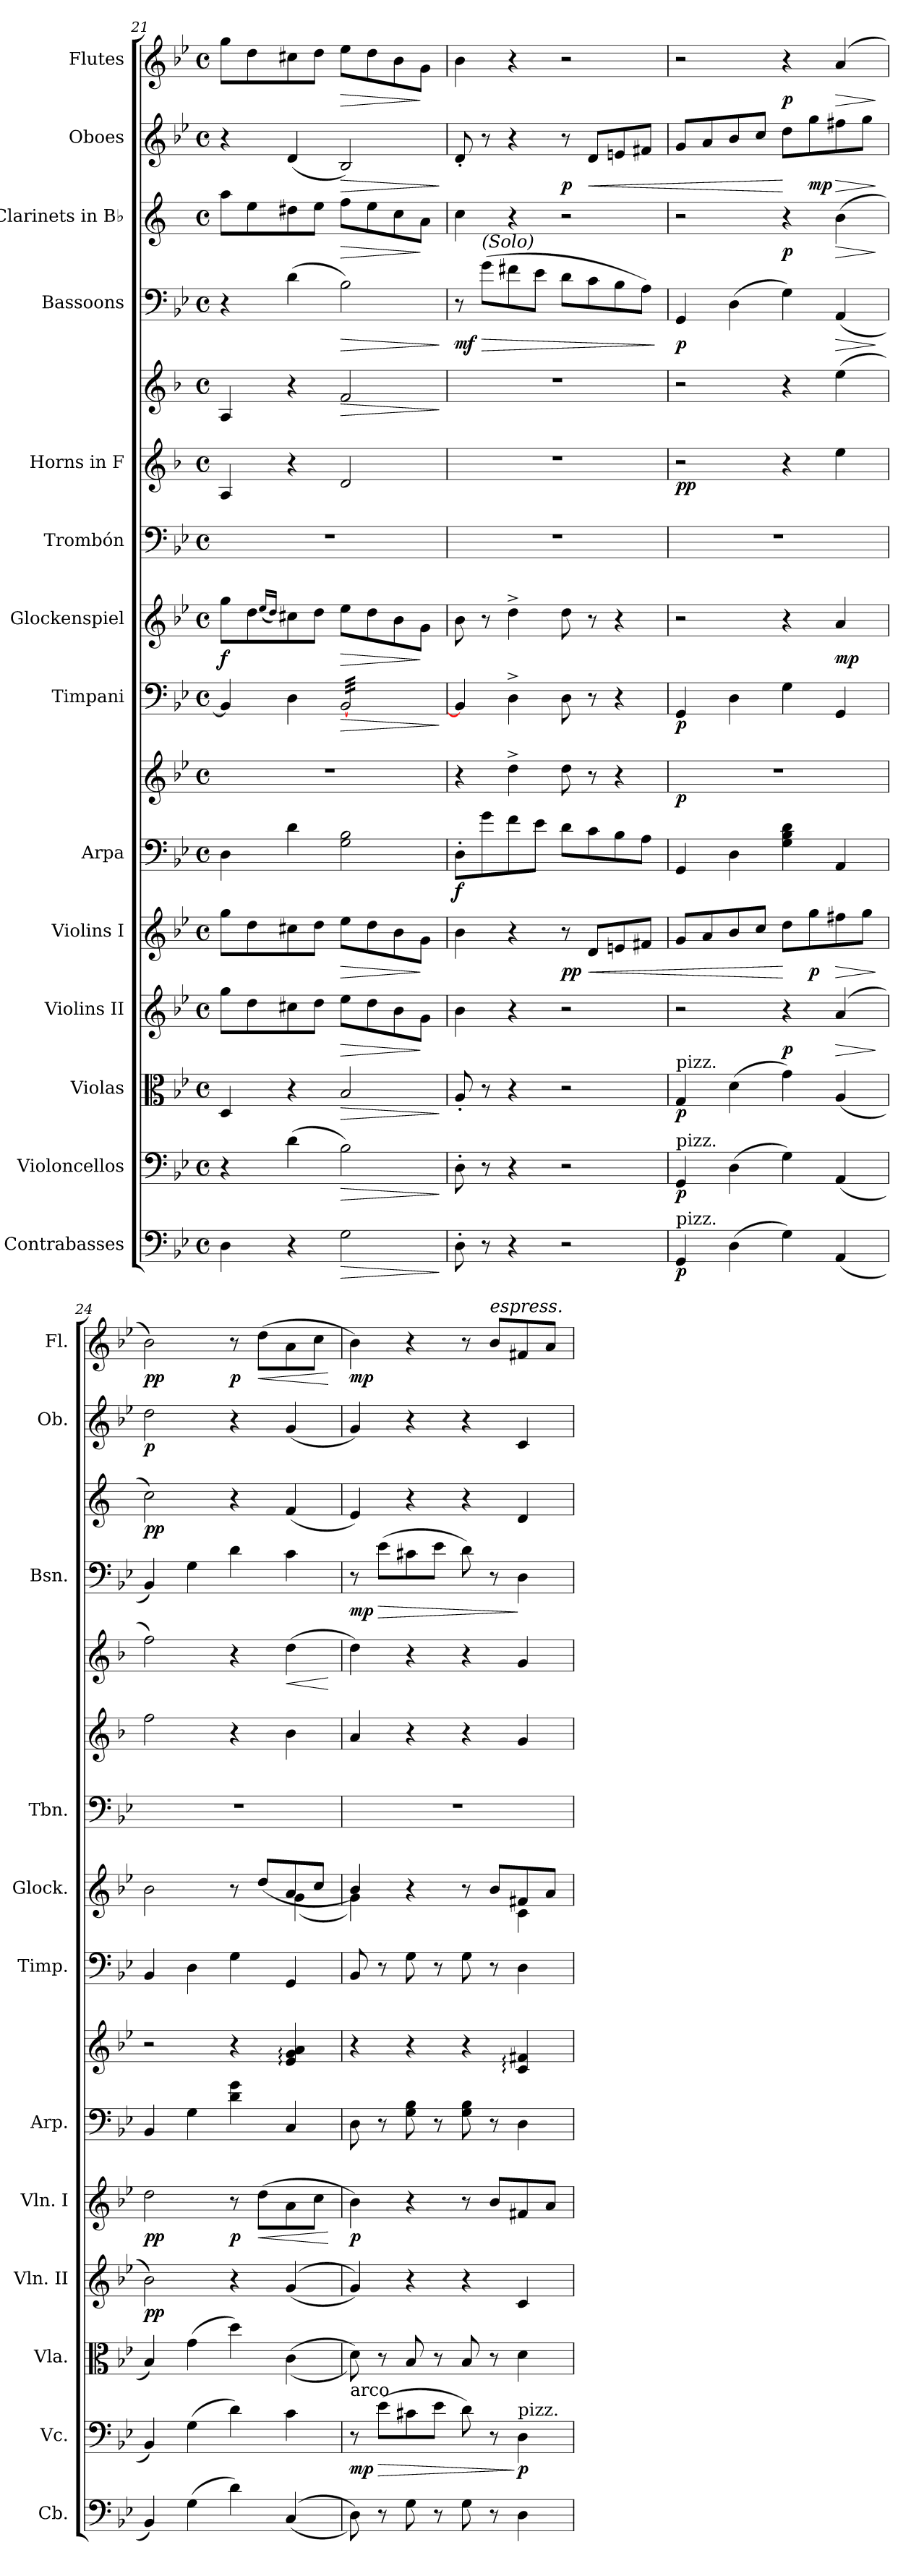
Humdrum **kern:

**kern	**dynam	**kern	**dynam	**kern	**dynam	**kern	**dynam	**kern	**dynam	**kern	**kern	**dynam	**kern	**dynam	**kern	**dynam	**kern	**kern	**kern	**dynam	**kern	**dynam	**kern	**dynam	**kern	**dynam	**kern	**dynam
*part14	*part14	*part13	*part13	*part12	*part12	*part11	*part11	*part10	*part10	*part9	*part9	*part9	*part8	*part8	*part7	*part7	*part6	*part5	*part5	*part5	*part4	*part4	*part3	*part3	*part2	*part2	*part1	*part1
*staff16	*staff16	*staff15	*staff15	*staff14	*staff14	*staff13	*staff13	*staff12	*staff12	*staff11	*staff10	*staff10/11	*staff9	*staff9	*staff8	*staff8	*staff7	*staff6	*staff5	*staff5/6	*staff4	*staff4	*staff3	*staff3	*staff2	*staff2	*staff1	*staff1
*I"Contrabasses	*	*I"Violoncellos	*	*I"Violas	*	*I"Violins II	*	*I"Violins I	*	*I"Arpa	*	*	*I"Timpani	*	*I"Glockenspiel	*	*I"Trombón	*I"Horns in F	*	*	*I"Bassoons	*	*I"Clarinets in B♭	*	*I"Oboes	*	*I"Flutes	*
*I'Cb.	*	*I'Vc.	*	*I'Vla.	*	*I'Vln. II	*	*I'Vln. I	*	*I'Arp.	*	*	*I'Timp.	*	*I'Glock.	*	*I'Tbn.	*	*	*	*I'Bsn.	*	*	*	*I'Ob.	*	*I'Fl.	*
*clefF4	*	*clefF4	*	*clefC3	*	*clefG2	*	*clefG2	*	*clefF4	*clefG2	*	*clefF4	*	*clefG2	*	*clefF4	*clefG2	*clefG2	*	*clefF4	*	*clefG2	*	*clefG2	*	*clefG2	*
*ITrd7c12	*	*	*	*	*	*	*	*	*	*	*	*	*	*	*ITrd-14c-24	*	*	*ITrd4c7	*ITrd4c7	*	*	*	*ITrd1c2	*	*	*	*	*
*k[b-e-]	*	*k[b-e-]	*	*k[b-e-]	*	*k[b-e-]	*	*k[b-e-]	*	*k[b-e-]	*k[b-e-]	*	*k[b-e-]	*	*k[b-e-]	*	*k[b-e-]	*k[b-e-]	*k[b-e-]	*	*k[b-e-]	*	*k[b-e-]	*	*k[b-e-]	*	*k[b-e-]	*
*M4/4	*	*M4/4	*	*M4/4	*	*M4/4	*	*M4/4	*	*M4/4	*M4/4	*	*M4/4	*	*M4/4	*	*M4/4	*M4/4	*M4/4	*	*M4/4	*	*M4/4	*	*M4/4	*	*M4/4	*
*met(c)	*	*met(c)	*	*met(c)	*	*met(c)	*	*met(c)	*	*met(c)	*met(c)	*	*met(c)	*	*met(c)	*	*met(c)	*met(c)	*met(c)	*	*met(c)	*	*met(c)	*	*met(c)	*	*met(c)	*
=21	=21	=21	=21	=21	=21	=21	=21	=21	=21	=21	=21	=21	=21	=21	=21	=21	=21	=21	=21	=21	=21	=21	=21	=21	=21	=21	=21	=21
!	!	!	!	!	!	!	!	!	!	!	!	!	!	!	!	!LO:DY:b	!	!	!	!	!	!	!	!	!	!	!	!
4DD\	.	4r	.	4D/	.	8gg\L	.	8gg\L	.	4D\	1r	.	4BB-/]	.	8gggg\L	f	1r	4D/	4D/	.	4r	.	8gg\L	.	4r	.	8gg\L	.
.	.	.	.	.	.	8dd\	.	8dd\	.	.	.	.	.	.	8dddd\	.	.	.	.	.	.	.	8dd\	.	.	.	8dd\	.
.	.	.	.	.	.	.	.	.	.	.	.	.	.	.	(<16qeeee-/LL	.	.	.	.	.	.	.	.	.	.	.	.	.
.	.	.	.	.	.	.	.	.	.	.	.	.	.	.	16qdddd/JJ)	.	.	.	.	.	.	.	.	.	.	.	.	.
4r	.	(>4d\	.	4r	.	8cc#X\	.	8cc#X\	.	4d\	.	.	4D\	.	8cccc#X\	.	.	4r	4r	.	(>4d\	.	8cc#X\	.	(<4d/	.	8cc#X\	.
.	.	.	.	.	.	8dd\J	.	8dd\J	.	.	.	.	.	.	8dddd\J	.	.	.	.	.	.	.	8dd\J	.	.	.	8dd\J	.
!	!LO:HP:b	!	!LO:HP:b	!	!LO:HP:b	!	!LO:HP:b	!	!LO:HP:b	!	!	!	!	!LO:HP:b	!	!LO:HP:b	!	!	!	!LO:HP:b	!	!LO:HP:b	!	!LO:HP:b	!	!LO:HP:b	!	!LO:HP:b
*	*	*	*	*	*	*	*	*	*	*	*	*	*tremolo	*	*	*	*	*	*	*	*	*	*	*	*	*	*	*
2GG\	>	2B-\)	>	2B-/	>	8ee-\L	>	8ee-\L	>	2G\ 2B-\	.	.	[32BB-/LLL	>	8eeee-\L	>	.	2G/	2B-/	>	2B-\)	>	8ee-\L	>	2B-/)	>	8ee-\L	>
.	.	.	.	.	.	.	.	.	.	.	.	.	32BB-/	.	.	.	.	.	.	.	.	.	.	.	.	.	.	.
.	.	.	.	.	.	.	.	.	.	.	.	.	32BB-/	.	.	.	.	.	.	.	.	.	.	.	.	.	.	.
.	.	.	.	.	.	.	.	.	.	.	.	.	32BB-/	.	.	.	.	.	.	.	.	.	.	.	.	.	.	.
.	.	.	.	.	.	8dd\	.	8dd\	.	.	.	.	32BB-/	.	8dddd\	.	.	.	.	.	.	.	8dd\	.	.	.	8dd\	.
.	.	.	.	.	.	.	.	.	.	.	.	.	32BB-/	.	.	.	.	.	.	.	.	.	.	.	.	.	.	.
.	.	.	.	.	.	.	.	.	.	.	.	.	32BB-/	.	.	.	.	.	.	.	.	.	.	.	.	.	.	.
.	.	.	.	.	.	.	.	.	.	.	.	.	32BB-/	.	.	.	.	.	.	.	.	.	.	.	.	.	.	.
.	.	.	.	.	.	8b-\	.	8b-\	.	.	.	.	32BB-/	.	8bbb-\	.	.	.	.	.	.	.	8b-\	.	.	.	8b-\	.
.	.	.	.	.	.	.	.	.	.	.	.	.	32BB-/	.	.	.	.	.	.	.	.	.	.	.	.	.	.	.
.	.	.	.	.	.	.	.	.	.	.	.	.	32BB-/	.	.	.	.	.	.	.	.	.	.	.	.	.	.	.
.	.	.	.	.	.	.	.	.	.	.	.	.	32BB-/	.	.	.	.	.	.	.	.	.	.	.	.	.	.	.
.	.	.	.	.	.	8g\J	]	8g\J	]	.	.	.	32BB-/	.	8ggg\J	]	.	.	.	.	.	.	8g\J	]	.	.	8g\J	]
.	.	.	.	.	.	.	.	.	.	.	.	.	32BB-/	.	.	.	.	.	.	.	.	.	.	.	.	.	.	.
.	.	.	.	.	.	.	.	.	.	.	.	.	32BB-/	.	.	.	.	.	.	.	.	.	.	.	.	.	.	.
.	.	.	.	.	.	.	.	.	.	.	.	.	32BB-/JJJ	.	.	.	.	.	.	.	.	.	.	.	.	.	.	.
*	*	*	*	*	*	*	*	*	*	*	*	*	*Xtremolo	*	*	*	*	*	*	*	*	*	*	*	*	*	*	*
.	]	.	]	.	]	.	.	.	.	.	.	.	.	]	.	.	.	.	.	]	.	]	.	.	.	]	.	.
=22	=22	=22	=22	=22	=22	=22	=22	=22	=22	=22	=22	=22	=22	=22	=22	=22	=22	=22	=22	=22	=22	=22	=22	=22	=22	=22	=22	=22
!	!	!	!	!	!	!	!	!	!	!	!	!LO:DY:b=2	!	!	!	!	!	!	!	!	!	!LO:DY:b	!	!	!	!	!	!
8DD'\	.	8D'\	.	8A'/	.	4b-\	.	4b-\	.	8D'\L	4r	f	4BB-/]	.	8bbb-\	.	1r	1r	1r	.	8r	mf	4b-\	.	8d'/	.	4b-\	.
!	!	!	!	!	!	!	!	!	!	!	!	!	!	!	!	!	!	!	!	!	!LO:TX:a:i:t=(Solo)	!	!	!	!	!	!	!
!	!	!	!	!	!	!	!	!	!	!	!	!	!	!	!	!	!	!	!	!	!	!LO:HP:b	!	!	!	!	!	!
8r	.	8r	.	8r	.	.	.	.	.	8g\	.	.	.	.	8r	.	.	.	.	.	(>8g\L	>	.	.	8r	.	.	.
4r	.	4r	.	4r	.	4r	.	4r	.	8f\	4dd^\	.	4D^\	.	4dddd^\	.	.	.	.	.	8f#X\	.	4r	.	4r	.	4r	.
.	.	.	.	.	.	.	.	.	.	8e-\J	.	.	.	.	.	.	.	.	.	.	8e-\J	.	.	.	.	.	.	.
!	!	!	!	!	!	!	!	!	!LO:DY:b	!	!	!	!	!	!	!	!	!	!	!	!	!	!	!	!	!LO:DY:b	!	!
2r	.	2r	.	2r	.	2r	.	8r	pp	8d\L	8dd\	.	8D\	.	8dddd\	.	.	.	.	.	8d\L	.	2r	.	8r	p	2r	.
!	!	!	!	!	!	!	!	!	!LO:HP:b	!	!	!	!	!	!	!	!	!	!	!	!	!	!	!	!	!LO:HP:b	!	!
.	.	.	.	.	.	.	.	8d/L	<	8c\	8r	.	8r	.	8r	.	.	.	.	.	8c\	.	.	.	8d/L	<	.	.
.	.	.	.	.	.	.	.	8en/	.	8B-\	4r	.	4r	.	4r	.	.	.	.	.	8B-\	.	.	.	8en/	.	.	.
.	.	.	.	.	.	.	.	8f#X/J	.	8A\J	.	.	.	.	.	.	.	.	.	.	8A\J)	.	.	.	8f#X/J	.	.	.
.	.	.	.	.	.	.	.	.	.	.	.	.	.	.	.	.	.	.	.	.	.	]	.	.	.	.	.	.
!!LO:PB:g=z
=23	=23	=23	=23	=23	=23	=23	=23	=23	=23	=23	=23	=23	=23	=23	=23	=23	=23	=23	=23	=23	=23	=23	=23	=23	=23	=23	=23	=23
!	!	!	!	!LO:TX:a:t=pizz.	!	!	!	!	!	!	!	!	!	!	!	!	!	!	!	!	!	!	!	!	!	!	!	!
!	!	!LO:TX:a:t=pizz.	!	!	!	!	!	!	!	!	!	!	!	!	!	!	!	!	!	!	!	!	!	!	!	!	!	!
!LO:TX:a:t=pizz.	!	!	!	!	!	!	!	!	!	!	!	!	!	!	!	!	!	!	!	!	!	!	!	!	!	!	!	!
!	!LO:DY:b	!	!LO:DY:b	!	!LO:DY:b	!	!	!	!	!	!	!LO:DY:b	!	!LO:DY:b	!	!	!	!	!	!LO:DY:b=2	!	!	!	!	!	!	!	!
!	!	!	!	!	!	!	!	!	!	!	!	!	!	!	!	!	!	!	!	!LO:DY:n=1:b	!	!LO:DY:b	!	!	!	!	!	!
4GGG/	p	4GG/	p	4G/	p	2r	.	8g/L	.	4GG/	1r	p	4GG/	p	2r	.	1r	2r	2r	p p	4GG/	p	2r	.	8g/L	.	2r	.
.	.	.	.	.	.	.	.	8a/	.	.	.	.	.	.	.	.	.	.	.	.	.	.	.	.	8a/	.	.	.
(>4DD\	.	(>4D\	.	(>4d\	.	.	.	8b-/	.	4D\	.	.	4D\	.	.	.	.	.	.	.	(>4D\	.	.	.	8b-/	.	.	.
.	.	.	.	.	.	.	.	8cc/J	.	.	.	.	.	.	.	.	.	.	.	.	.	.	.	.	8cc/J	.	.	.
!	!	!	!	!	!	!	!LO:DY:b	!	!	!	!	!	!	!	!	!	!	!	!	!	!	!	!	!LO:DY:b	!	!	!	!LO:DY:b
4GG\)	.	4G\)	.	4g\)	.	4r	p	8dd\L	[	4G\ 4B-\ 4d\	.	.	4G\	.	4r	.	.	4r	4r	.	4G\)	.	4r	p	8dd\L	[	4r	p
!	!	!	!	!	!	!	!	!	!LO:DY:b	!	!	!	!	!	!	!	!	!	!	!	!	!	!	!	!	!LO:DY:b	!	!
.	.	.	.	.	.	.	.	8gg\	p	.	.	.	.	.	.	.	.	.	.	.	.	.	.	.	8gg\	mp	.	.
!	!	!	!	!	!	!	!LO:HP:b	!	!LO:HP:b	!	!	!	!	!	!	!LO:DY:b	!	!	!	!	!	!LO:HP:b	!	!LO:HP:b	!	!LO:HP:b	!	!LO:HP:b
(<4AAA/	.	(<4AA/	.	(<4A/	.	(<4a/	>	8ff#X\	>	4AA/	.	.	4GG/	.	4aaa/	mp	.	4a\	(>4a\	.	(<4AA/	>	(>4a\	>	8ff#X\	>	(<4a/	>
.	.	.	.	.	.	.	.	8gg\J	.	.	.	.	.	.	.	.	.	.	.	.	.	.	.	.	8gg\J	.	.	.
.	.	.	.	.	.	.	]	.	]	.	.	.	.	.	.	.	.	.	.	.	.	]	.	]	.	]	.	]
=24	=24	=24	=24	=24	=24	=24	=24	=24	=24	=24	=24	=24	=24	=24	=24	=24	=24	=24	=24	=24	=24	=24	=24	=24	=24	=24	=24	=24
*	*	*	*	*	*	*	*	*	*	*	*	*	*	*	*^	*	*	*	*	*	*	*	*	*	*	*	*	*
!	!	!	!	!	!	!	!LO:DY:b	!	!LO:DY:b	!	!	!	!	!	!	!	!	!	!	!	!	!	!	!	!LO:DY:b	!	!LO:DY:b	!	!LO:DY:b
4BBB-/)	.	4BB-/)	.	4B-/)	.	2b-\)	pp	2dd\	pp	4BB-/	2r	.	4BB-/	.	2bbb-\	2.ryy	.	1r	2b-\	2b-\)	.	4BB-/)	.	2b-\)	pp	2dd\	p	2b-\)	pp
(>4GG\	.	(>4G\	.	(>4g\	.	.	.	.	.	4G\	.	.	4D\	.	.	.	.	.	.	.	.	4G\	.	.	.	.	.	.	.
!	!	!	!	!	!	!	!	!	!LO:DY:b	!	!	!	!	!	!	!	!	!	!	!	!	!	!	!	!	!	!	!	!LO:DY:b
4D\)	.	4d\)	.	4dd\)	.	4r	.	8r	p	4d\ 4g\	4r	.	4G\	.	8r	.	.	.	4r	4r	.	4d\	.	4r	.	4r	.	8r	p
!	!	!	!	!	!	!	!	!	!LO:HP:b	!	!	!	!	!	!	!	!	!	!	!	!	!	!	!	!	!	!	!	!LO:HP:b
.	.	.	.	.	.	.	.	(>8dd\L	<	.	.	.	.	.	(>8dddd/L	.	.	.	.	.	.	.	.	.	.	.	.	(>8dd\L	<
!	!	!	!	!	!	!	!	!	!	!	!	!	!	!	!	!	!	!	!	!	!LO:HP:b	!	!	!	!	!	!	!	!
(<(<4CC/	.	4c\	.	(>(>4c\	.	(<(<4g/	.	8a\	.	4C/	4e-/: 4g/: 4a/:	.	4GG/	.	8aaa/	(<4ggg\	.	.	4e-\	(>4g\	<	4c\	.	(<4e-/	.	(<4g/	.	8a\	.
.	.	.	.	.	.	.	.	8cc\J	.	.	.	.	.	.	8cccc/J	.	.	.	.	.	.	.	.	.	.	.	.	8cc\J	.
*	*	*	*	*	*	*	*	*	*	*	*	*	*	*	*v	*v	*	*	*	*	*	*	*	*	*	*	*	*	*
.	.	.	.	.	.	.	.	.	[	.	.	.	.	.	.	.	.	.	.	[	.	.	.	.	.	.	.	[
=25	=25	=25	=25	=25	=25	=25	=25	=25	=25	=25	=25	=25	=25	=25	=25	=25	=25	=25	=25	=25	=25	=25	=25	=25	=25	=25	=25	=25
*	*	*	*	*	*	*	*	*	*	*	*	*	*	*	*^	*	*	*	*	*	*	*	*	*	*	*	*	*
!	!	!LO:TX:a:t=arco	!	!	!	!	!	!	!	!	!	!	!	!	!	!	!	!	!	!	!	!	!	!	!	!	!	!	!
!	!	!	!LO:DY:b	!	!	!	!	!	!LO:DY:b	!	!	!	!	!	!	!	!	!	!	!	!	!	!LO:DY:b	!	!	!	!	!	!LO:DY:b
8DD\))	.	8r	mp	8d\))	.	4g/))	.	4b-\)	p	8D\	4r	.	8BB-/	.	4bbb-/)	4ggg\)	.	1r	4d/	4g\)	.	8r	mp	4d/)	.	4g/)	.	4b-\)	mp
!	!	!	!LO:HP:b	!	!	!	!	!	!	!	!	!	!	!	!	!	!	!	!	!	!	!	!LO:HP:b	!	!	!	!	!	!
8r	.	(>8e-\L	>	8r	.	.	.	.	.	8r	.	.	8r	.	.	.	.	.	.	.	.	(>8e-\L	>	.	.	.	.	.	.
8GG\	.	8c#X\	.	8B-/	.	4r	.	4r	.	8G\ 8B-\	4r	.	8G\	.	4r	2ryy	.	.	4r	4r	.	8c#X\	.	4r	.	4r	.	4r	.
8r	.	8e-\J	.	8r	.	.	.	.	.	8r	.	.	8r	.	.	.	.	.	.	.	.	8e-\J	.	.	.	.	.	.	.
8GG\	.	8d\)	.	8B-/	.	4r	.	8r	.	8G\ 8B-\	4r	.	8G\	.	8r	.	.	.	4r	4r	.	8d\)	.	4r	.	4r	.	8r	.
!	!	!	!	!	!	!	!	!	!	!	!	!	!	!	!	!	!	!	!	!	!	!	!	!	!	!	!	!LO:TX:a:i:t=espress.	!
8r	.	8r	.	8r	.	.	.	8b-/L	.	8r	.	.	8r	.	8bbb-/L	.	.	.	.	.	.	8r	.	.	.	.	.	8b-/L	.
!	!	!LO:TX:a:t=pizz.	!	!	!	!	!	!	!	!	!	!	!	!	!	!	!	!	!	!	!	!	!	!	!	!	!	!	!
!	!	!	!LO:DY:n=1:b	!	!	!	!	!	!	!	!	!	!	!	!	!	!	!	!	!	!	!	!	!	!	!	!	!	!
4DD\	.	4D\	] p	4d\	.	4c/	.	8f#X/	.	4D\	4c/: 4f#X/:	.	4D\	.	8fff#X/	4ccc\	.	.	4c/	4c/	.	4D\	]	4c/	.	4c/	.	8f#X/	.
.	.	.	.	.	.	.	.	8a/J	.	.	.	.	.	.	8aaa/J	.	.	.	.	.	.	.	.	.	.	.	.	8a/J	.
*	*	*	*	*	*	*	*	*	*	*	*	*	*	*	*v	*v	*	*	*	*	*	*	*	*	*	*	*	*	*
=	=	=	=	=	=	=	=	=	=	=	=	=	=	=	=	=	=	=	=	=	=	=	=	=	=	=	=	=
*-	*-	*-	*-	*-	*-	*-	*-	*-	*-	*-	*-	*-	*-	*-	*-	*-	*-	*-	*-	*-	*-	*-	*-	*-	*-	*-	*-	*-
